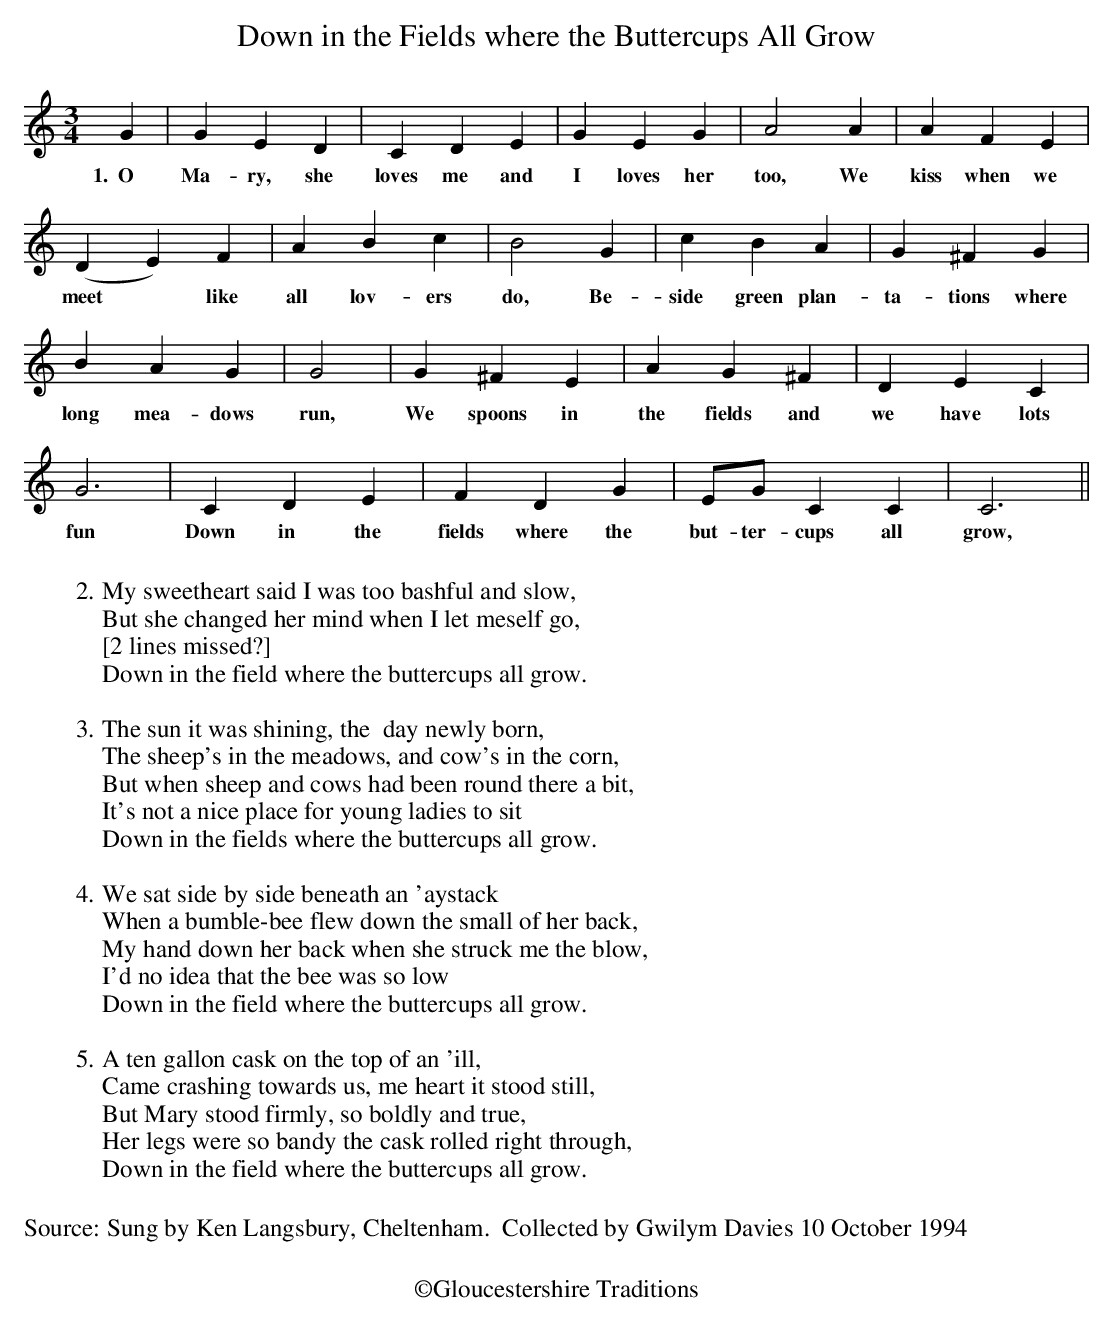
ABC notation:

X:1
T:Down in the Fields where the Buttercups All Grow
M:3/4
L:1/4
K:Cmaj
G|GED|CDE|GEG|A2A|AFE|
w:1.~~O Ma-ry, she loves me and I loves her too, We kiss when we
(DE)F|ABc|B2G|cBA|G^FG|
w:meet *like all lov-ers do, Be-side green plan-ta-tions where
BAG|G2|G^FE|AG^F|DEC|
w:long mea-dows run, We spoons in the fields and we have lots of
G3|CDE|FDG|E/2G/2CC|C3||
w:fun Down in the fields where the but-ter-cups all grow,
W:
W:2. My sweetheart said I was too bashful and slow,
W:But she changed her mind when I let meself go,
W:[2 lines missed?]
W:Down in the field where the buttercups all grow.
W:
W:3.The sun it was shining, the  day newly born,
W:The sheep's in the meadows, and cow's in the corn,
W:But when sheep and cows had been round there a bit,
W:It's not a nice place for young ladies to sit
W:Down in the fields where the buttercups all grow.
W:
W:4.We sat side by side beneath an 'aystack
W:When a bumble-bee flew down the small of her back,
W:My hand down her back when she struck me the blow,
W:I'd no idea that the bee was so low
W:Down in the field where the buttercups all grow.
W:
W:5. A ten gallon cask on the top of an 'ill,
W:Came crashing towards us, me heart it stood still,
W:But Mary stood firmly, so boldly and true,
W:Her legs were so bandy the cask rolled right through,
W:Down in the field where the buttercups all grow.
W:
